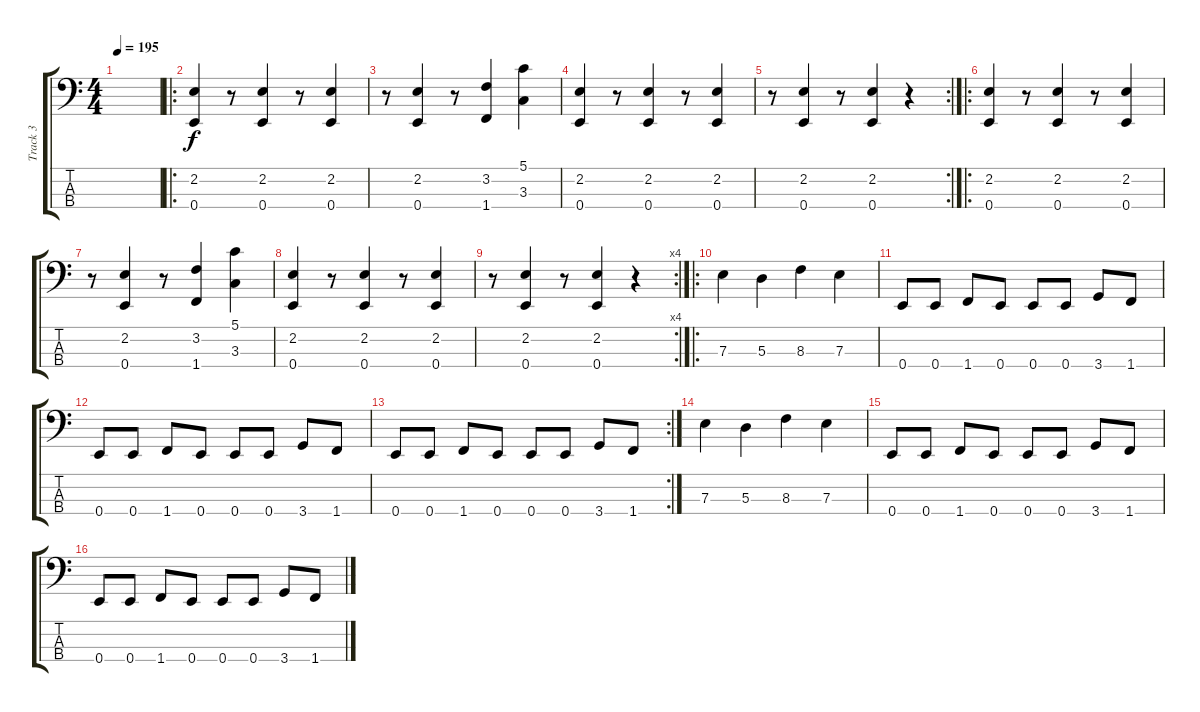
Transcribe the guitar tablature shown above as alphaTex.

\track ("Track 3" "Track 3") {instrument synthbass1}
\staff {score tabs}
\tuning (G2 D2 A1 E1) {hide}
\ts (4 4)
\tempo 195
\clef f4
\ks c
|
\ro
(2.2 0.4).4 r.8 (2.2 0.4).4 r.8 (2.2 0.4).4 |
r.8 (2.2 0.4).4 r.8 (3.2 1.4).4 (5.1 3.3).4 |
(2.2 0.4).4 r.8 (2.2 0.4).4 r.8 (2.2 0.4).4 |
\rc 2
r.8 (2.2 0.4).4 r.8 (2.2 0.4).4 r.4 |
\ro
(2.2 0.4).4 r.8 (2.2 0.4).4 r.8 (2.2 0.4).4 |
r.8 (2.2 0.4).4 r.8 (3.2 1.4).4 (5.1 3.3).4 |
(2.2 0.4).4 r.8 (2.2 0.4).4 r.8 (2.2 0.4).4 |
\rc 4
r.8 (2.2 0.4).4 r.8 (2.2 0.4).4 r.4 |
\ro
7.3.4 5.3.4 8.3.4 7.3.4 |
\section ("" "")
0.4.8{instrument electricbasspick} 0.4.8 1.4.8 0.4.8 0.4.8 0.4.8 3.4.8 1.4.8 |
0.4.8 0.4.8 1.4.8 0.4.8 0.4.8 0.4.8 3.4.8 1.4.8 |
\rc 2
0.4.8 0.4.8 1.4.8 0.4.8 0.4.8 0.4.8 3.4.8 1.4.8 |
7.3.4{instrument synthbass1} 5.3.4 8.3.4 7.3.4 |
0.4.8{instrument electricbasspick} 0.4.8 1.4.8 0.4.8 0.4.8 0.4.8 3.4.8 1.4.8 |
0.4.8 0.4.8 1.4.8 0.4.8 0.4.8 0.4.8 3.4.8 1.4.8
